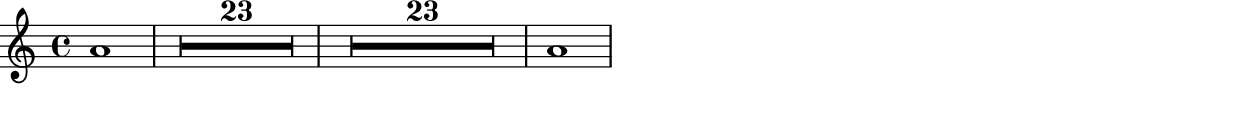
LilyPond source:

%% Generated by lilypond-book
%% Options: [exampleindent=10.16\mm,indent=0\mm,line-width=160\mm,quote]
\include "lilypond-book-preamble.ly"


% ****************************************************************
% Start cut-&-pastable-section
% ****************************************************************

#(ly:set-option 'eps-box-padding 3.000000)



\paper {
  indent = 0\mm
  line-width = 160\mm
  % offset the left padding, also add 1mm as lilypond creates cropped
  % images with a little space on the right
  line-width = #(- line-width (* mm  3.000000) (* mm 1))
  line-width = 160\mm - 2.0 * 10.16\mm
  % offset the left padding, also add 1mm as lilypond creates cropped
  % images with a little space on the right
  line-width = #(- line-width (* mm  3.000000) (* mm 1))
}

\layout {
  
}




% ****************************************************************
% ly snippet:
% ****************************************************************
\sourcefileline 3553
\relative \compressMMRests {
  a'1
  R1*23
  % 休符バーの長さを増加させます
  \once \override MultiMeasureRest.minimum-length = #20
  R1*23
  a1
}



% ****************************************************************
% end ly snippet
% ****************************************************************
